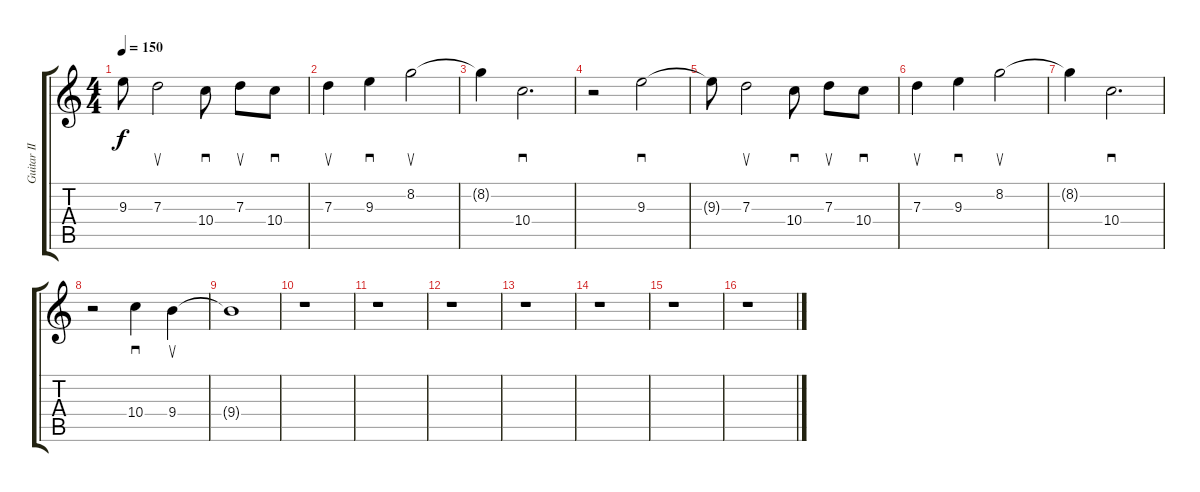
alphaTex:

\track ("Guitar II" "Guitar II") {instrument overdrivenguitar}
\staff {score tabs}
\tuning (E4 B3 G3 D3 A2 E2) {hide}
\ts (4 4)
\tempo 150
\clef g2
\ks c
9.3{t}.8{dy f} 7.3.2{su} 10.4.8{sd} 7.3.8{su} 10.4.8{sd} |
7.3.4{su} 9.3.4{sd} 8.2.2{su} |
8.2{t}.4 10.4.2{d sd} |
r.2 9.3.2{sd} |
9.3{t}.8 7.3.2{su} 10.4.8{sd} 7.3.8{su} 10.4.8{sd} |
7.3.4{su} 9.3.4{sd} 8.2.2{su} |
8.2{t}.4 10.4.2{d sd} |
r.2{balance 16} 10.4.4{sd} 9.4.4{su} |
9.4{t}.1 |
r.1 |
r.1 |
r.1 |
r.1 |
r.1 |
r.1 |
r.1
